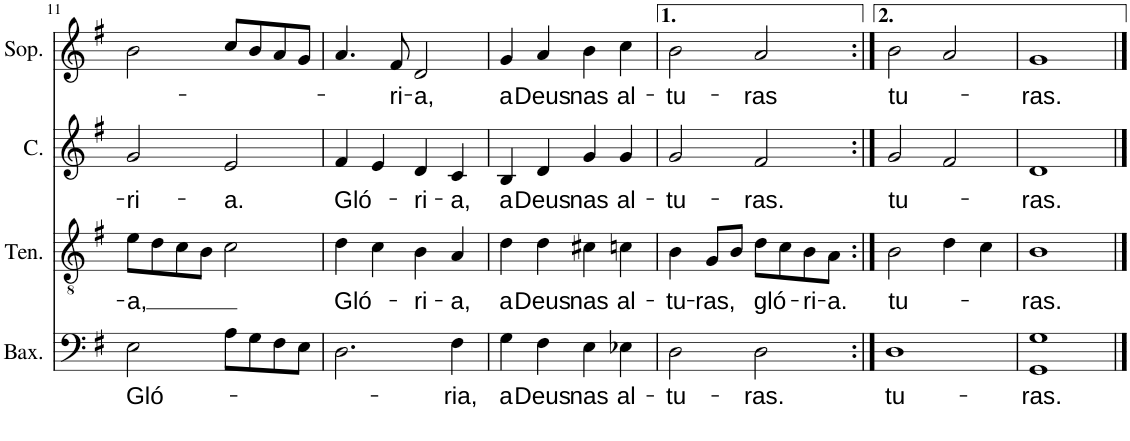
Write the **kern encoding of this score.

**kern	**text	**kern	**text	**kern	**text	**kern	**text
*part4	*part4	*part3	*part3	*part2	*part2	*part1	*part1
*staff4	*staff4	*staff3	*staff3	*staff2	*staff2	*staff1	*staff1
*I"Baixo	*	*I"Tenor	*	*I"Contralto	*	*I"Soprano	*
*I'Bax.	*	*I'Ten.	*	*I'C.	*	*I'Sop.	*
!!LO:PB:g=z
*clefF4	*	*clefGv2	*	*clefG2	*	*clefG2	*
*k[f#]	*	*k[f#]	*	*k[f#]	*	*k[f#]	*
*M4/4	*	*M4/4	*	*M4/4	*	*M4/4	*
*met(c)	*	*met(c)	*	*met(c)	*	*met(c)	*
=11	=11	=11	=11	=11	=11	=11	=11
!	!LO:LY:b	!	!LO:LY:b	!	!LO:LY:b	!	!
2E\	Gló-	8e\L	-a,	2g/	-ri-	2b\	.
.	.	8d\	.	.	.	.	.
.	.	8c\	.	.	.	.	.
.	.	8B\J	.	.	.	.	.
!	!	!	!	!	!LO:LY:b	!	!
8A\L	.	2c\	.	2e/	-a.	8cc/L	.
8G\	.	.	.	.	.	8b/	.
8F#\	.	.	.	.	.	8a/	.
8E\J	.	.	.	.	.	8g/J	.
=12	=12	=12	=12	=12	=12	=12	=12
!	!	!	!LO:LY:b	!	!LO:LY:b	!	!
2.D\	.	4d\	Gló-	4f#/	Gló-	4.a/	.
.	.	4c\	.	4e/	.	.	.
!	!	!	!	!	!	!	!LO:LY:b
.	.	.	.	.	.	8f#/	-ri-
!	!	!	!LO:LY:b	!	!LO:LY:b	!	!LO:LY:b
.	.	4B\	-ri-	4d/	-ri-	2d/	-a,
!	!LO:LY:b	!	!LO:LY:b	!	!LO:LY:b	!	!
4F#\	-ria,	4A/	-a,	4c/	-a,	.	.
=13	=13	=13	=13	=13	=13	=13	=13
!	!LO:LY:b	!	!LO:LY:b	!	!LO:LY:b	!	!LO:LY:b
4G\	a	4d\	a	4B/	a	4g/	a
!	!LO:LY:b	!	!LO:LY:b	!	!LO:LY:b	!	!LO:LY:b
4F#\	Deus	4d\	Deus	4d/	Deus	4a/	Deus
!	!LO:LY:b	!	!LO:LY:b	!	!LO:LY:b	!	!LO:LY:b
4E\	nas	4c#X\	nas	4g/	nas	4b\	nas
!	!LO:LY:b	!	!LO:LY:b	!	!LO:LY:b	!	!LO:LY:b
4E-X\	al-	4cn\	al-	4g/	al-	4cc\	al-
=14	=14	=14	=14	=14	=14	=14	=14
!	!LO:LY:b	!	!LO:LY:b	!	!LO:LY:b	!	!LO:LY:b
2D\	-tu-	4B\	-tu-	2g/	-tu-	2b\	-tu-
!	!	!	!LO:LY:b	!	!	!	!
.	.	8G/L	-ras,	.	.	.	.
.	.	8B/J	.	.	.	.	.
!	!LO:LY:b	!	!LO:LY:b	!	!LO:LY:b	!	!LO:LY:b
2D\	-ras.	8d\L	gló-	2f#/	-ras.	2a/	-ras
.	.	8c\	.	.	.	.	.
!	!	!	!LO:LY:b	!	!	!	!
.	.	8B\	-ri-	.	.	.	.
!	!	!	!LO:LY:b	!	!	!	!
.	.	8A\J	-a.	.	.	.	.
=15:|!	=15:|!	=15:|!	=15:|!	=15:|!	=15:|!	=15:|!	=15:|!
!	!LO:LY:b	!	!LO:LY:b	!	!LO:LY:b	!	!LO:LY:b
1D	tu-	2B\	tu-	2g/	tu-	2b\	tu-
.	.	4d\	.	2f#/	.	2a/	.
.	.	4c\	.	.	.	.	.
=16	=16	=16	=16	=16	=16	=16	=16
!	!LO:LY:b	!	!LO:LY:b	!	!LO:LY:b	!	!LO:LY:b
1GG 1G	-ras.	1B	-ras.	1d	-ras.	1g	-ras.
==	==	==	==	==	==	==	==
*-	*-	*-	*-	*-	*-	*-	*-
